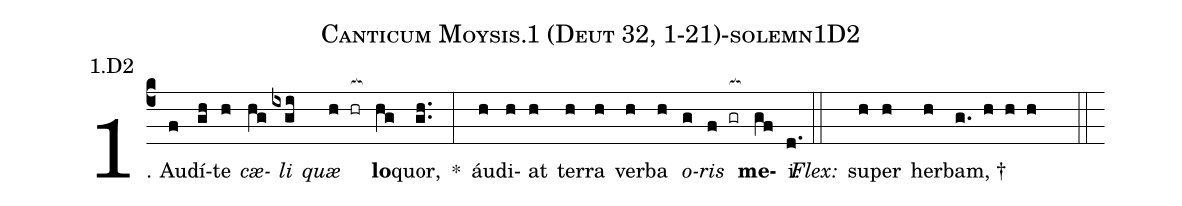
name: Canticum Moysis.1 (Deut 32, 1-21)-solemn1D2;
annotation: 1.D2;
%%
(c4)1. Au(f)dí(gh)te(h) <i>cæ</i>(hg)<i>li</i>(ixgi) <i>quæ</i>(h hr[ocb:1{]) <b>lo</b>(hg[ocb:0}])quor,(gh..) *(:) áu(h)di(h)at(h) ter(h)ra(h) ver(h)ba(h) <i>o</i>(g)<i>ris</i>(f gr[ocb:1{]) <b>me</b>(gf[ocb:0}])i.(d.) (::)
<i>Flex:</i>()  su(h)per(h) her(h)bam, †(g. h h h  ::)
